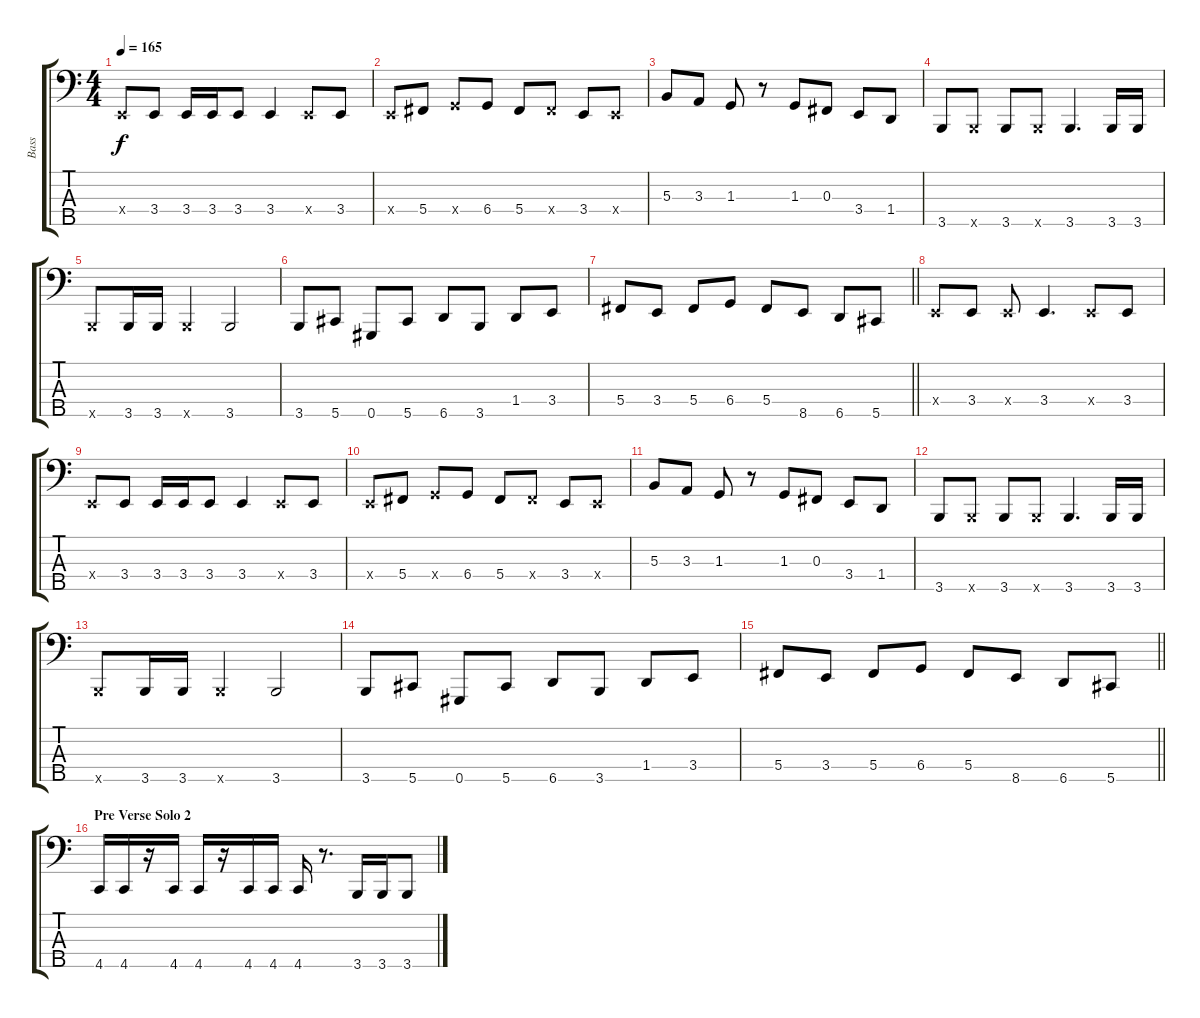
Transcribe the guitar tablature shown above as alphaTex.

\track ("Bass" "Bass") {instrument slapbass2}
\staff {score tabs}
\tuning (E2 B1 Gb1 Db1 Ab0) {hide}
\ts (4 4)
\tempo 165
\clef f4
\ks c
3.4{x}.8{dy f} 3.4.8 3.4.16 3.4.16 3.4.8 3.4.4 3.4{x}.8 3.4.8 |
3.4{x}.8 5.4.8 6.4{x}.8 6.4.8 5.4.8 5.4{x}.8 3.4.8 3.4{x}.8 |
5.3.8 3.3.8 1.3.8 r.8 1.3.8 0.3.8 3.4.8 1.4.8 |
3.5.8 3.5{x}.8 3.5.8 3.5{x}.8 3.5.4{d} 3.5.16 3.5.16 |
3.5{x}.8 3.5.16 3.5.16 3.5{x}.4 3.5.2 |
3.5.8 5.5.8 0.5.8 5.5.8 6.5.8 3.5.8 1.4.8 3.4.8 |
\barLineRight lightlight
5.4.8 3.4.8 5.4.8 6.4.8 5.4.8 8.5.8 6.5.8 5.5.8 |
3.4{x}.8 3.4.8 3.4{x}.8 3.4.4{d} 3.4{x}.8 3.4.8 |
3.4{x}.8 3.4.8 3.4.16 3.4.16 3.4.8 3.4.4 3.4{x}.8 3.4.8 |
3.4{x}.8 5.4.8 6.4{x}.8 6.4.8 5.4.8 5.4{x}.8 3.4.8 3.4{x}.8 |
5.3.8 3.3.8 1.3.8 r.8 1.3.8 0.3.8 3.4.8 1.4.8 |
3.5.8 3.5{x}.8 3.5.8 3.5{x}.8 3.5.4{d} 3.5.16 3.5.16 |
3.5{x}.8 3.5.16 3.5.16 3.5{x}.4 3.5.2 |
3.5.8 5.5.8 0.5.8 5.5.8 6.5.8 3.5.8 1.4.8 3.4.8 |
\barLineRight lightlight
5.4.8 3.4.8 5.4.8 6.4.8 5.4.8 8.5.8 6.5.8 5.5.8 |
\section ("" "Pre Verse Solo 2")
4.5.16{instrument slapbass2} 4.5.16 r.16 4.5.16 4.5.16 r.16 4.5.16 4.5.16 4.5.16 r.8{d} 3.5.16 3.5.16 3.5.8
